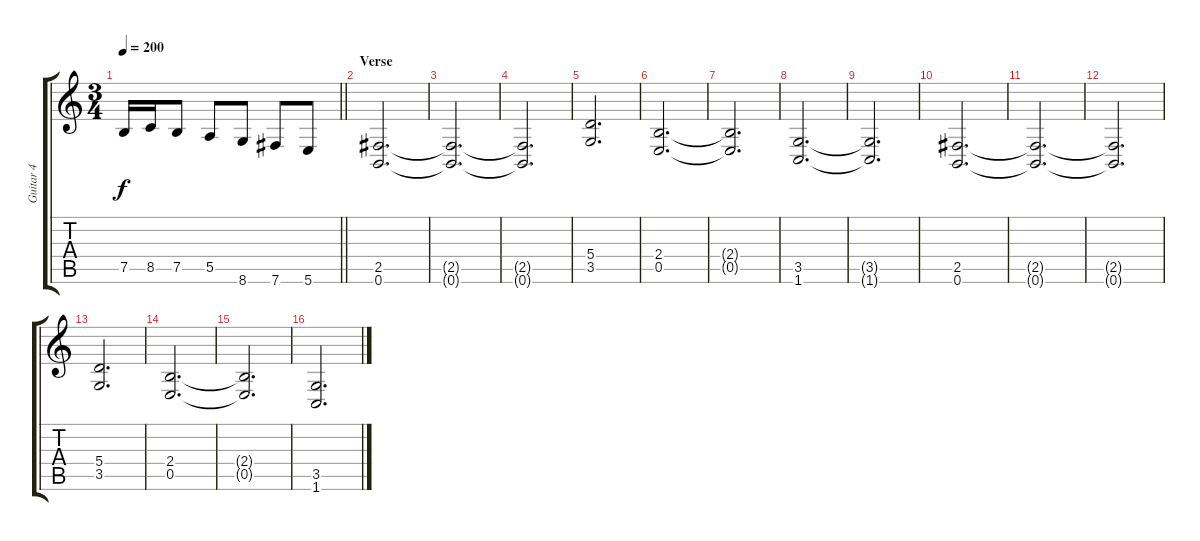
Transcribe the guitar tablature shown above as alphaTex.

\track ("Guitar 4" "Guitar 4") {instrument distortionguitar}
\staff {score tabs}
\tuning (B3 Gb3 D3 A2 E2 B1) {hide}
\ts (3 4)
\tempo 200
\clef g2
\barLineRight lightlight
\ks c
7.5.16{dy f} 8.5.16 7.5.8 5.5.8 8.6.8 7.6.8 5.6.8 |
\section ("" "Verse")
(2.5 0.6).2{d} |
(2.5{t} 0.6{t}).2{d} |
(2.5{t} 0.6{t}).2{d} |
(5.4 3.5).2{d} |
(2.4 0.5).2{d} |
(2.4{t} 0.5{t}).2{d} |
(3.5 1.6).2{d} |
(3.5{t} 1.6{t}).2{d} |
(2.5 0.6).2{d} |
(2.5{t} 0.6{t}).2{d} |
(2.5{t} 0.6{t}).2{d} |
(5.4 3.5).2{d} |
(2.4 0.5).2{d} |
(2.4{t} 0.5{t}).2{d} |
(3.5 1.6).2{d}
